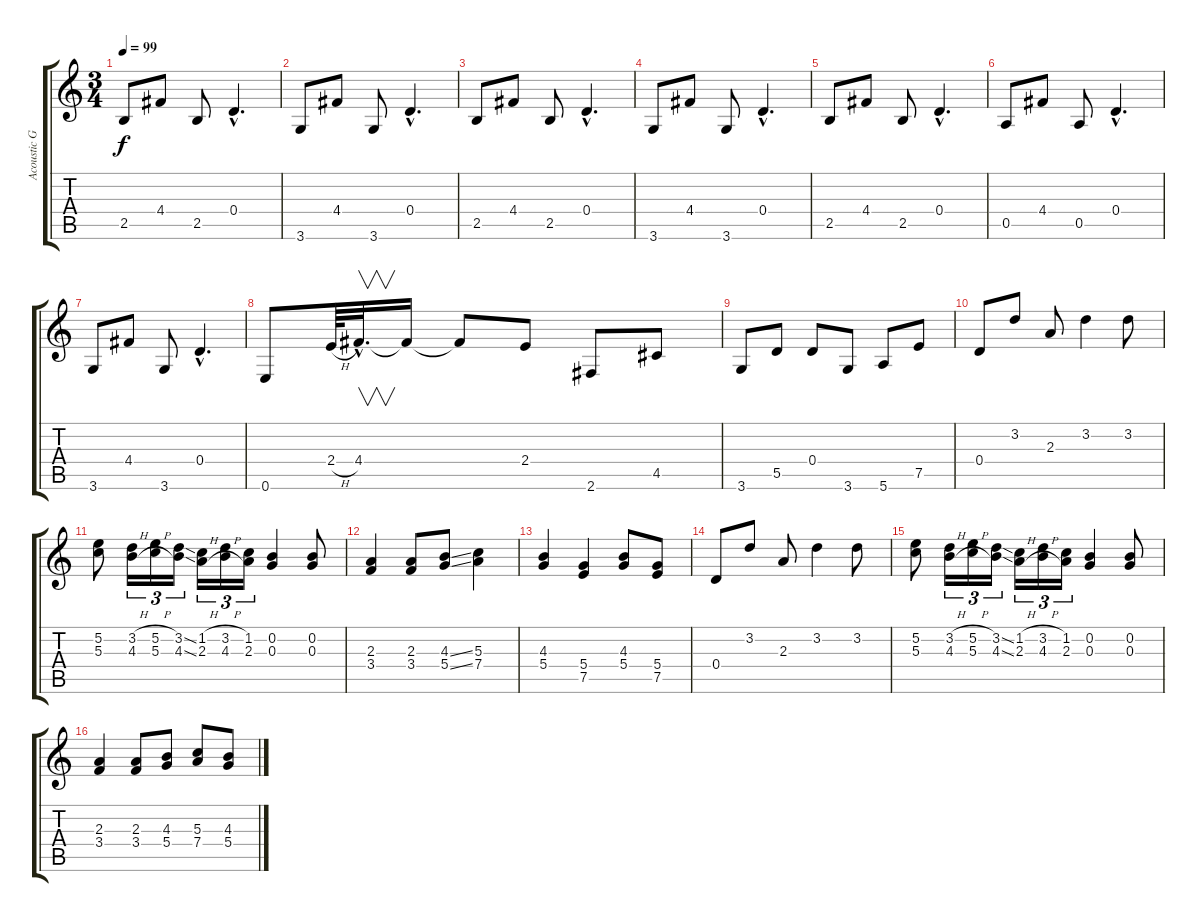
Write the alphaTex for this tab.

\track ("Acoustic Guitar (Guitar 1)" "Acoustic G") {instrument electricguitarclean}
\staff {score tabs}
\tuning (E4 B3 G3 D3 A2 E2) {hide}
\ts (3 4)
\tempo 99
\clef g2
\ks c
2.5.8{dy f} 4.4.8 2.5.8 0.4{hac}.4{d} |
3.6.8 4.4.8 3.6.8 0.4{hac}.4{d} |
2.5.8 4.4.8 2.5.8 0.4{hac}.4{d} |
3.6.8 4.4.8 3.6.8 0.4{hac}.4{d} |
2.5.8 4.4.8 2.5.8 0.4{hac}.4{d} |
0.5.8 4.4.8 0.5.8 0.4{hac}.4{d} |
3.6.8 4.4.8 3.6.8 0.4{hac}.4{d} |
0.6.8 2.4{h}.64 4.4{hac}.32{v d} 4.4{t}.16 4.4{t}.8 2.4.8 2.6.8 4.5.8 |
3.6.8 5.5.8 0.4.8 3.6.8 5.6.8 7.5.8 |
0.4.8 3.2.8 2.3.8 3.2.4 3.2.8 |
(5.2 5.3).8 (3.2{h} 4.3{h}).16{tu (3 2)} (5.2{h} 5.3{h}).16{tu (3 2)} (3.2{ss} 4.3{ss}).16{tu (3 2)} (1.2{h} 2.3{h}).16{tu (3 2)} (3.2{h} 4.3{h}).16{tu (3 2)} (1.2 2.3).16{tu (3 2)} (0.2 0.3).4 (0.2 0.3).8 |
(2.3 3.4).4 (2.3 3.4).8 (4.3{ss} 5.4{ss}).8 (5.3 7.4).4 |
(4.3 5.4).4 (5.4 7.5).4 (4.3 5.4).8 (5.4 7.5).8 |
0.4.8 3.2.8 2.3.8 3.2.4 3.2.8 |
(5.2 5.3).8 (3.2{h} 4.3{h}).16{tu (3 2)} (5.2{h} 5.3{h}).16{tu (3 2)} (3.2{ss} 4.3{ss}).16{tu (3 2)} (1.2{h} 2.3{h}).16{tu (3 2)} (3.2{h} 4.3{h}).16{tu (3 2)} (1.2 2.3).16{tu (3 2)} (0.2 0.3).4 (0.2 0.3).8 |
(2.3 3.4).4 (2.3 3.4).8 (4.3 5.4).8 (5.3 7.4).8 (4.3 5.4).8
